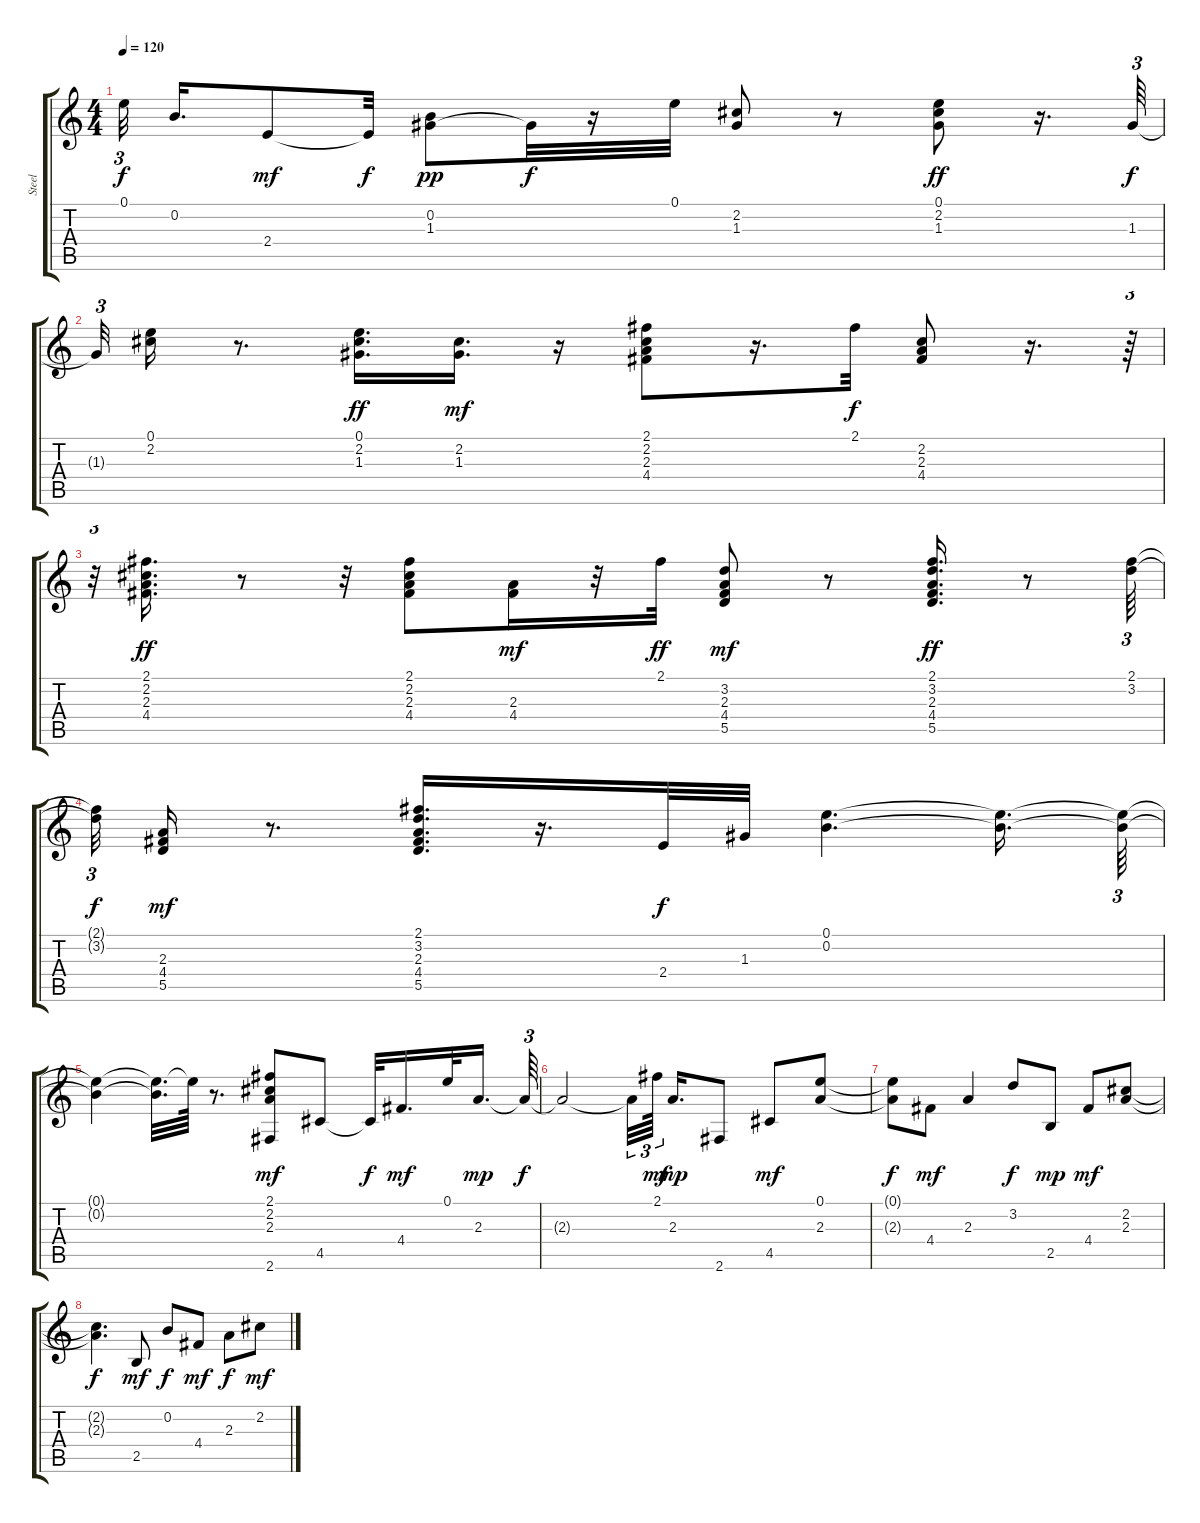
\track ("Steel" "Steel") {instrument acousticguitarsteel}
\staff {score tabs}
\tuning (E4 B3 G3 D3 A2 E2) {hide}
\ts (4 4)
\tempo 120
\clef g2
\ks c
0.1{t}.32{tu (3 2) dy f beam splitsecondary} 0.2.16{d} 2.4.8{dy mf} 2.4{t}.32{dy f} (0.2 1.3).8{dy pp} 1.3{t}.32{dy f} r.16 0.1.32 (2.2 1.3).8 r.8 (0.1 2.2 1.3).8{dy ff} r.16{d} 1.3.64{tu (3 2) dy f} |
1.3{t}.32{tu (3 2)} (0.1 2.2).16 r.8{d} (0.1 2.2 1.3).16{d dy ff} (2.2 1.3).16{d dy mf} r.16 (2.1 2.2 2.3 4.4).8 r.16{d} 2.1.32{dy f} (2.2 2.3 4.4).8 r.16{d} r.64{tu (3 2)} |
r.32{tu (3 2)} (2.1 2.2 2.3 4.4).16{d dy ff} r.8 r.32 (2.1 2.2 2.3 4.4).8 (2.3 4.4).16{dy mf} r.32 2.1.32{dy ff} (3.2 2.3 4.4 5.5).8{dy mf} r.8 (2.1 3.2 2.3 4.4 5.5).16{d dy ff} r.8 (2.1 3.2).64{tu (3 2)} |
(2.1{t} 3.2{t}).32{tu (3 2) dy f} (2.3 4.4 5.5).16{dy mf} r.8{d} (2.1 3.2 2.3 4.4 5.5).16{d} r.16{d} 2.4.32{dy f} 1.3.32 (0.1 0.2).4{d} (0.1{t} 0.2{t}).16{d} (0.1{t} 0.2{t}).64{tu (3 2)} |
(0.1{t} 0.2{t}).4 (0.1{t} 0.2{t}).32{d} 0.1{t}.64 r.8{d} (2.1 2.2 2.3 2.6).8{dy mf} 4.5.8 4.5{t}.32{dy f} 4.4.16{d dy mf} 0.1.32 2.3.16{d dy mp} 2.3{t}.64{tu (3 2) dy f} |
2.3{t}.2 2.3{t}.32{tu (3 2)} 2.1.64{tu (3 2) dy mf beam splitsecondary} 2.3.16{d dy mp} 2.6.8 4.5.8{dy mf} (0.1 2.3).8 |
(0.1{t} 2.3{t}).8{dy f} 4.4.8{dy mf} 2.3.4 3.2.8{dy f} 2.5.8{dy mp} 4.4.8{dy mf} (2.2 2.3).8 |
(2.2{t} 2.3{t}).4{d dy f} 2.5.8{dy mf} 0.2.8{dy f} 4.4.8{dy mf} 2.3.8{dy f} 2.2.8{dy mf}
